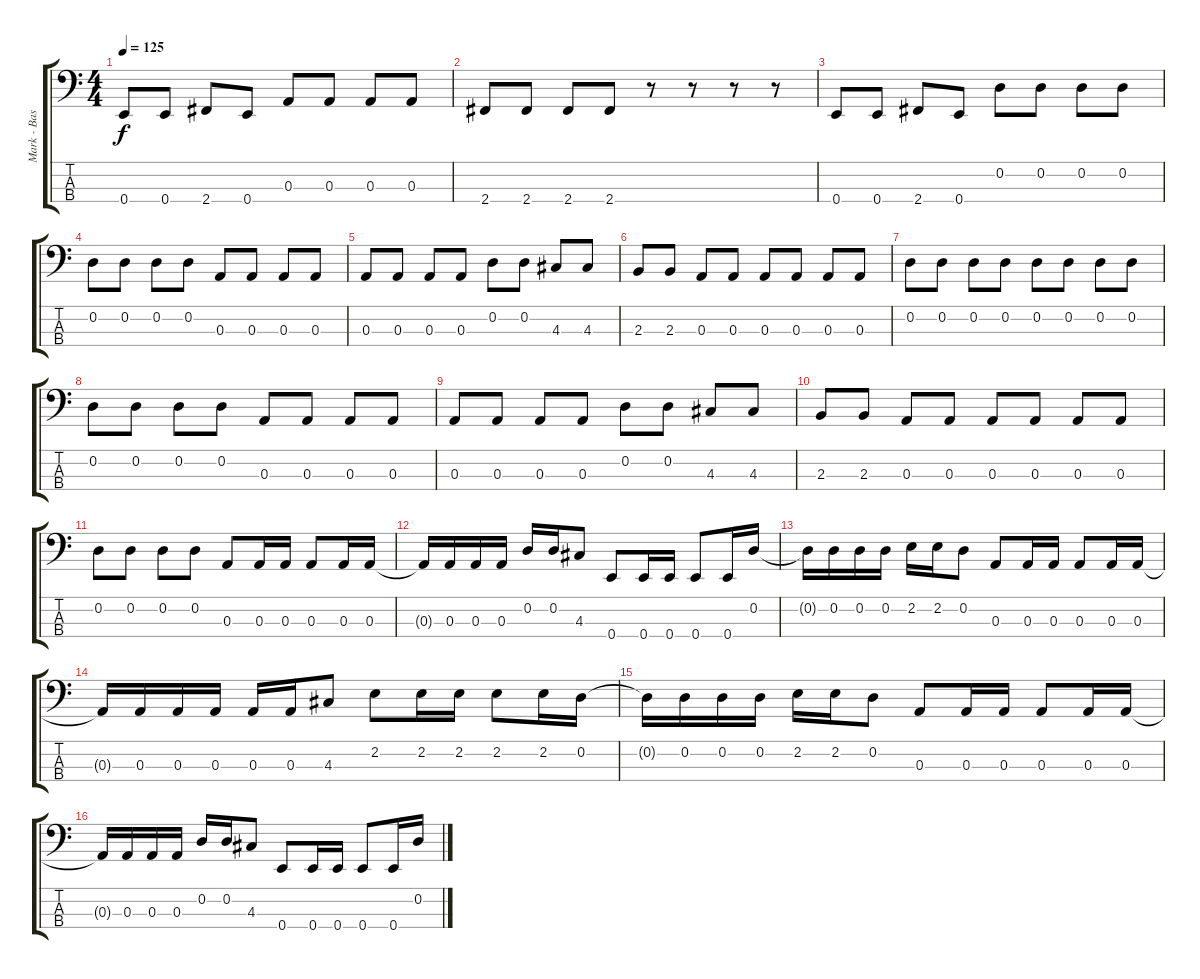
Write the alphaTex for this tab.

\track ("Mark - Bass" "Mark - Bas") {instrument electricbasspick}
\staff {score tabs}
\tuning (G2 D2 A1 E1) {hide}
\ts (4 4)
\tempo 125
\clef f4
\ks c
0.4.8{dy f} 0.4.8 2.4.8 0.4.8 0.3.8 0.3.8 0.3.8 0.3.8 |
2.4.8 2.4.8 2.4.8 2.4.8 r.8 r.8 r.8 r.8 |
0.4.8 0.4.8 2.4.8 0.4.8 0.2.8 0.2.8 0.2.8 0.2.8 |
0.2.8 0.2.8 0.2.8 0.2.8 0.3.8 0.3.8 0.3.8 0.3.8 |
0.3.8 0.3.8 0.3.8 0.3.8 0.2.8 0.2.8 4.3.8 4.3.8 |
2.3.8 2.3.8 0.3.8 0.3.8 0.3.8 0.3.8 0.3.8 0.3.8 |
0.2.8 0.2.8 0.2.8 0.2.8 0.2.8 0.2.8 0.2.8 0.2.8 |
0.2.8 0.2.8 0.2.8 0.2.8 0.3.8 0.3.8 0.3.8 0.3.8 |
0.3.8 0.3.8 0.3.8 0.3.8 0.2.8 0.2.8 4.3.8 4.3.8 |
2.3.8 2.3.8 0.3.8 0.3.8 0.3.8 0.3.8 0.3.8 0.3.8 |
0.2.8 0.2.8 0.2.8 0.2.8 0.3.8 0.3.16 0.3.16 0.3.8 0.3.16 0.3.16 |
0.3{t}.16 0.3.16 0.3.16 0.3.16 0.2.16 0.2.16 4.3.8 0.4.8 0.4.16 0.4.16 0.4.8 0.4.16 0.2.16 |
0.2{t}.16 0.2.16 0.2.16 0.2.16 2.2.16 2.2.16 0.2.8 0.3.8 0.3.16 0.3.16 0.3.8 0.3.16 0.3.16 |
0.3{t}.16 0.3.16 0.3.16 0.3.16 0.3.16 0.3.16 4.3.8 2.2.8 2.2.16 2.2.16 2.2.8 2.2.16 0.2.16 |
0.2{t}.16 0.2.16 0.2.16 0.2.16 2.2.16 2.2.16 0.2.8 0.3.8 0.3.16 0.3.16 0.3.8 0.3.16 0.3.16 |
0.3{t}.16 0.3.16 0.3.16 0.3.16 0.2.16 0.2.16 4.3.8 0.4.8 0.4.16 0.4.16 0.4.8 0.4.16 0.2.16
